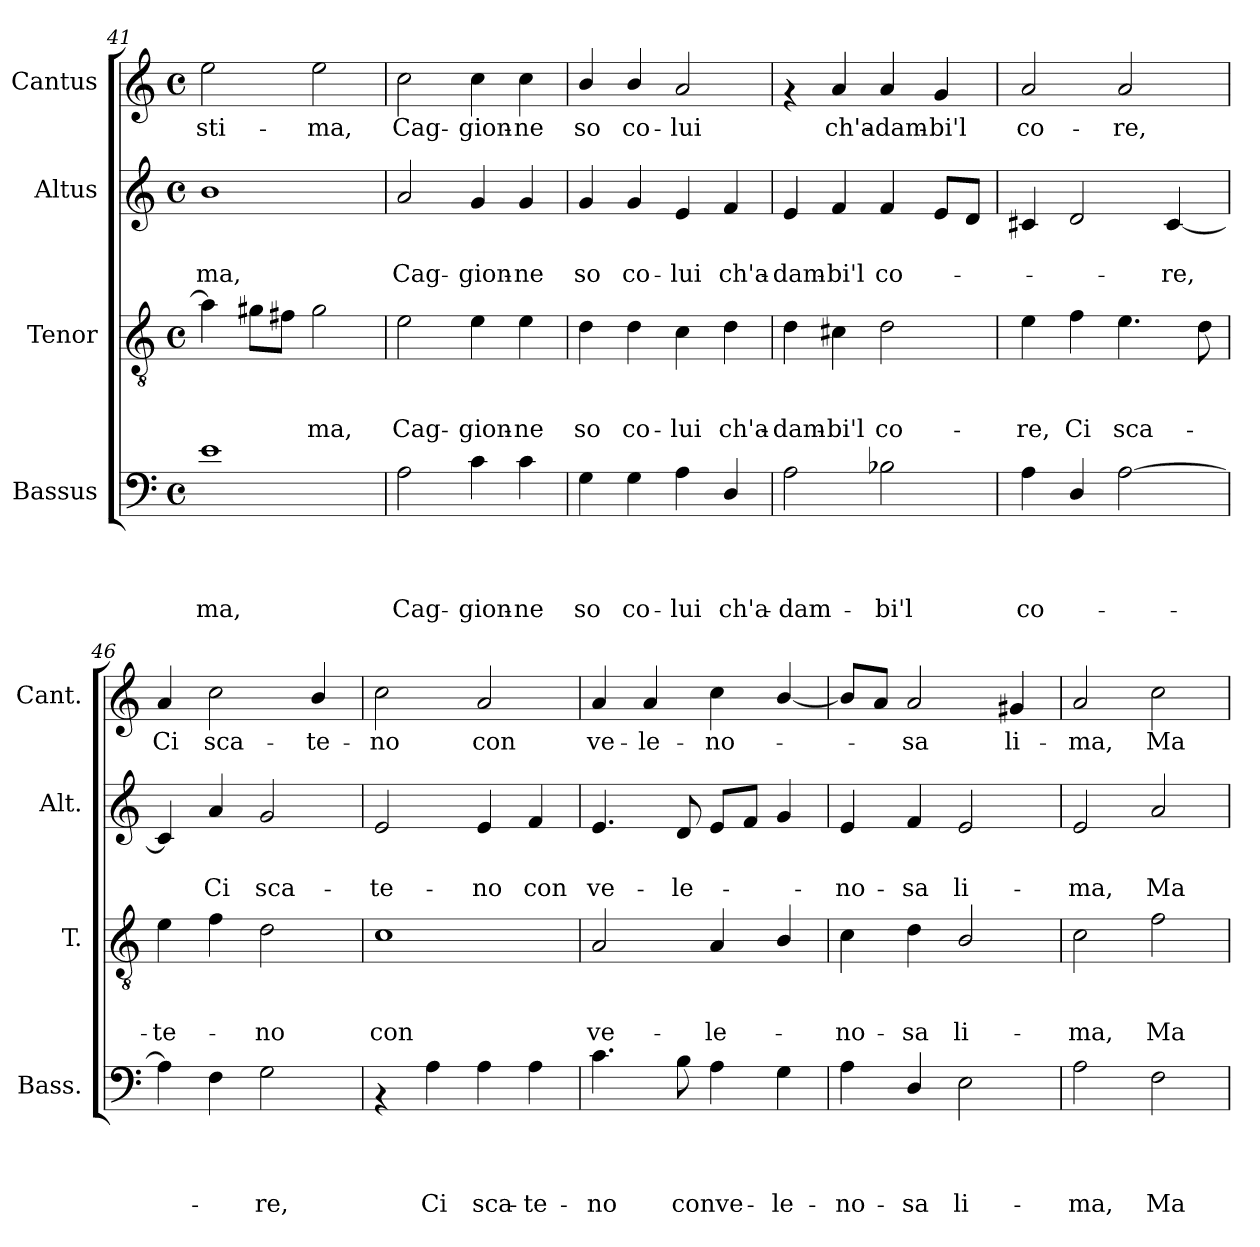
**kern	**text	**text	**text	**text	**kern	**text	**text	**text	**kern	**text	**text	**kern	**text
*part4	*part4	*part4	*part4	*part4	*part3	*part3	*part3	*part3	*part2	*part2	*part2	*part1	*part1
*staff4	*staff4	*staff4	*staff4	*staff4	*staff3	*staff3	*staff3	*staff3	*staff2	*staff2	*staff2	*staff1	*staff1
*I"Bassus	*	*	*	*	*I"Tenor	*	*	*	*I"Altus	*	*	*I"Cantus	*
*I'Bass.	*	*	*	*	*I'T.	*	*	*	*I'Alt.	*	*	*I'Cant.	*
*clefF4	*	*	*	*	*clefGv2	*	*	*	*clefG2	*	*	*clefG2	*
*k[]	*	*	*	*	*k[]	*	*	*	*k[]	*	*	*k[]	*
*C:	*	*	*	*	*C:	*	*	*	*C:	*	*	*C:	*
*M4/4	*	*	*	*	*M4/4	*	*	*	*M4/4	*	*	*M4/4	*
*met(c)	*	*	*	*	*met(c)	*	*	*	*met(c)	*	*	*met(c)	*
=41	=41	=41	=41	=41	=41	=41	=41	=41	=41	=41	=41	=41	=41
!	!	!	!	!LO:LY:b	!	!	!	!	!	!	!LO:LY:b	!	!LO:LY:b
1e	.	.	.	-ma,	4a\]	.	.	.	1b	.	-ma,	2ee\	sti-
.	.	.	.	.	8g#X\L	.	.	.	.	.	.	.	.
.	.	.	.	.	8f#X\J	.	.	.	.	.	.	.	.
!	!	!	!	!	!	!	!	!LO:LY:b	!	!	!	!	!LO:LY:b
.	.	.	.	.	2g#\	.	.	-ma,	.	.	.	2ee\	-ma,
=42	=42	=42	=42	=42	=42	=42	=42	=42	=42	=42	=42	=42	=42
!	!	!	!	!LO:LY:b	!	!	!	!LO:LY:b	!	!	!LO:LY:b	!	!LO:LY:b
2A\	.	.	.	Cag-	2e\	.	.	Cag-	2a/	.	Cag-	2cc\	Cag-
!	!	!	!	!LO:LY:b	!	!	!	!LO:LY:b	!	!	!LO:LY:b	!	!LO:LY:b
4c\	.	.	.	-gion-	4e\	.	.	-gion-	4g/	.	-gion-	4cc\	-gion-
!	!	!	!	!LO:LY:b	!	!	!	!LO:LY:b	!	!	!LO:LY:b	!	!LO:LY:b
4c\	.	.	.	-ne	4e\	.	.	-ne	4g/	.	-ne	4cc\	-ne
=43	=43	=43	=43	=43	=43	=43	=43	=43	=43	=43	=43	=43	=43
!	!	!	!	!LO:LY:b	!	!	!	!LO:LY:b	!	!	!LO:LY:b	!	!LO:LY:b
4G\	.	.	.	so	4d\	.	.	so	4g/	.	so	4b/	so
!	!	!	!	!LO:LY:b	!	!	!	!LO:LY:b	!	!	!LO:LY:b	!	!LO:LY:b
4G\	.	.	.	co-	4d\	.	.	co-	4g/	.	co-	4b/	co-
!	!	!	!	!LO:LY:b	!	!	!	!LO:LY:b	!	!	!LO:LY:b	!	!LO:LY:b
4A\	.	.	.	-lui	4c\	.	.	-lui	4e/	.	-lui	2a/	-lui
!	!	!	!	!LO:LY:b	!	!	!	!LO:LY:b	!	!	!LO:LY:b	!	!
4D/	.	.	.	ch'a-	4d\	.	.	ch'a-	4f/	.	ch'a-	.	.
!!LO:PB:g=z
=44	=44	=44	=44	=44	=44	=44	=44	=44	=44	=44	=44	=44	=44
!	!	!	!	!LO:LY:b	!	!	!	!LO:LY:b	!	!	!LO:LY:b	!	!
2A\	.	.	.	-dam-	4d\	.	.	-dam-	4e/	.	-dam-	4rf	.
!	!	!	!	!	!	!	!	!LO:LY:b	!	!	!LO:LY:b	!	!LO:LY:b
.	.	.	.	.	4c#X\	.	.	-bi'l	4f/	.	-bi'l	4a/	ch'a-
!	!	!	!	!LO:LY:b	!	!	!	!LO:LY:b	!	!	!LO:LY:b	!	!LO:LY:b
2B-X\	.	.	.	-bi'l	2d\	.	.	co-	4f/	.	co-	4a/	-dam-
!	!	!	!	!	!	!	!	!	!	!	!	!	!LO:LY:b
.	.	.	.	.	.	.	.	.	8e/L	.	.	4g/	-bi'l
.	.	.	.	.	.	.	.	.	8d/J	.	.	.	.
=45	=45	=45	=45	=45	=45	=45	=45	=45	=45	=45	=45	=45	=45
!	!	!	!	!LO:LY:b	!	!	!	!LO:LY:b	!	!	!	!	!LO:LY:b
4A\	.	.	.	co-	4e\	.	.	-re,	4c#X/	.	.	2a/	co-
!	!	!	!	!	!	!	!	!LO:LY:b	!	!	!	!	!
4D/	.	.	.	.	4f\	.	.	Ci	2d/	.	.	.	.
!	!	!	!	!	!	!	!	!LO:LY:b	!	!	!	!	!LO:LY:b
[>2A\	.	.	.	.	4.e\	.	.	sca-	.	.	.	2a/	-re,
!	!	!	!	!	!	!	!	!	!	!	!LO:LY:b	!	!
.	.	.	.	.	.	.	.	.	[<4c#/	.	-re,	.	.
.	.	.	.	.	8d\	.	.	.	.	.	.	.	.
=46	=46	=46	=46	=46	=46	=46	=46	=46	=46	=46	=46	=46	=46
!	!	!	!	!	!	!	!	!LO:LY:b	!	!	!	!	!LO:LY:b
4A\]	.	.	.	.	4e\	.	.	-te-	4c#/]	.	.	4a/	Ci
!	!	!	!	!	!	!	!	!	!	!	!LO:LY:b	!	!LO:LY:b
4F\	.	.	.	.	4f\	.	.	.	4a/	.	Ci	2cc\	sca-
!	!	!	!	!LO:LY:b	!	!	!	!LO:LY:b	!	!	!LO:LY:b	!	!
2G\	.	.	.	-re,	2d\	.	.	-no	2g/	.	sca-	.	.
!	!	!	!	!	!	!	!	!	!	!	!	!	!LO:LY:b
.	.	.	.	.	.	.	.	.	.	.	.	4b/	-te-
=47	=47	=47	=47	=47	=47	=47	=47	=47	=47	=47	=47	=47	=47
!	!	!	!	!	!	!	!	!LO:LY:b	!	!	!LO:LY:b	!	!LO:LY:b
4rAA	.	.	.	.	1c	.	.	con	2e/	.	-te-	2cc\	-no
!	!	!	!	!LO:LY:b	!	!	!	!	!	!	!	!	!
4A\	.	.	.	Ci	.	.	.	.	.	.	.	.	.
!	!	!	!	!LO:LY:b	!	!	!	!	!	!	!LO:LY:b	!	!LO:LY:b
4A\	.	.	.	sca-	.	.	.	.	4e/	.	-no	2a/	con
!	!	!	!	!LO:LY:b	!	!	!	!	!	!	!LO:LY:b	!	!
4A\	.	.	.	-te-	.	.	.	.	4f/	.	con	.	.
=48	=48	=48	=48	=48	=48	=48	=48	=48	=48	=48	=48	=48	=48
!	!	!	!	!LO:LY:b	!	!	!	!LO:LY:b	!	!	!LO:LY:b	!	!LO:LY:b
4.c\	.	.	.	-no	2A/	.	.	ve-	4.e/	.	ve-	4a/	ve-
!	!	!	!	!	!	!	!	!	!	!	!	!	!LO:LY:b
.	.	.	.	.	.	.	.	.	.	.	.	4a/	-le-
!	!	!	!	!LO:LY:b	!	!	!	!	!	!	!LO:LY:b	!	!
8B\	.	.	.	conve-	.	.	.	.	8d/	.	-le-	.	.
!	!	!	!	!	!	!	!	!LO:LY:b	!	!	!	!	!LO:LY:b
4A\	.	.	.	.	4A/	.	.	-le-	8e/L	.	.	4cc\	-no-
.	.	.	.	.	.	.	.	.	8f/J	.	.	.	.
!	!	!	!	!LO:LY:b	!	!	!	!	!	!	!	!	!
4G\	.	.	.	-le-	4B/	.	.	.	4g/	.	.	[<4b/	.
=49	=49	=49	=49	=49	=49	=49	=49	=49	=49	=49	=49	=49	=49
!	!	!	!	!LO:LY:b	!	!	!	!LO:LY:b	!	!	!LO:LY:b	!	!
4A\	.	.	.	-no-	4c\	.	.	-no-	4e/	.	-no-	8b/L]	.
.	.	.	.	.	.	.	.	.	.	.	.	8a/J	.
!	!	!	!	!LO:LY:b	!	!	!	!LO:LY:b	!	!	!LO:LY:b	!	!LO:LY:b
4D/	.	.	.	-sa	4d\	.	.	-sa	4f/	.	-sa	2a/	-sa
!	!	!	!	!LO:LY:b	!	!	!	!LO:LY:b	!	!	!LO:LY:b	!	!
2E\	.	.	.	li-	2B/	.	.	li-	2e/	.	li-	.	.
!	!	!	!	!	!	!	!	!	!	!	!	!	!LO:LY:b
.	.	.	.	.	.	.	.	.	.	.	.	4g#X>/	li-
!!LO:LB:g=z
=50	=50	=50	=50	=50	=50	=50	=50	=50	=50	=50	=50	=50	=50
!	!	!	!	!LO:LY:b	!	!	!	!LO:LY:b	!	!	!LO:LY:b	!	!LO:LY:b
2A\	.	.	.	-ma,	2c\	.	.	-ma,	2e/	.	-ma,	2a/	-ma,
!	!	!	!	!LO:LY:b	!	!	!	!LO:LY:b	!	!	!LO:LY:b	!	!LO:LY:b
2F\	.	.	.	Ma	2f\	.	.	Ma	2a/	.	Ma	2cc\	Ma
=	=	=	=	=	=	=	=	=	=	=	=	=	=
*-	*-	*-	*-	*-	*-	*-	*-	*-	*-	*-	*-	*-	*-
